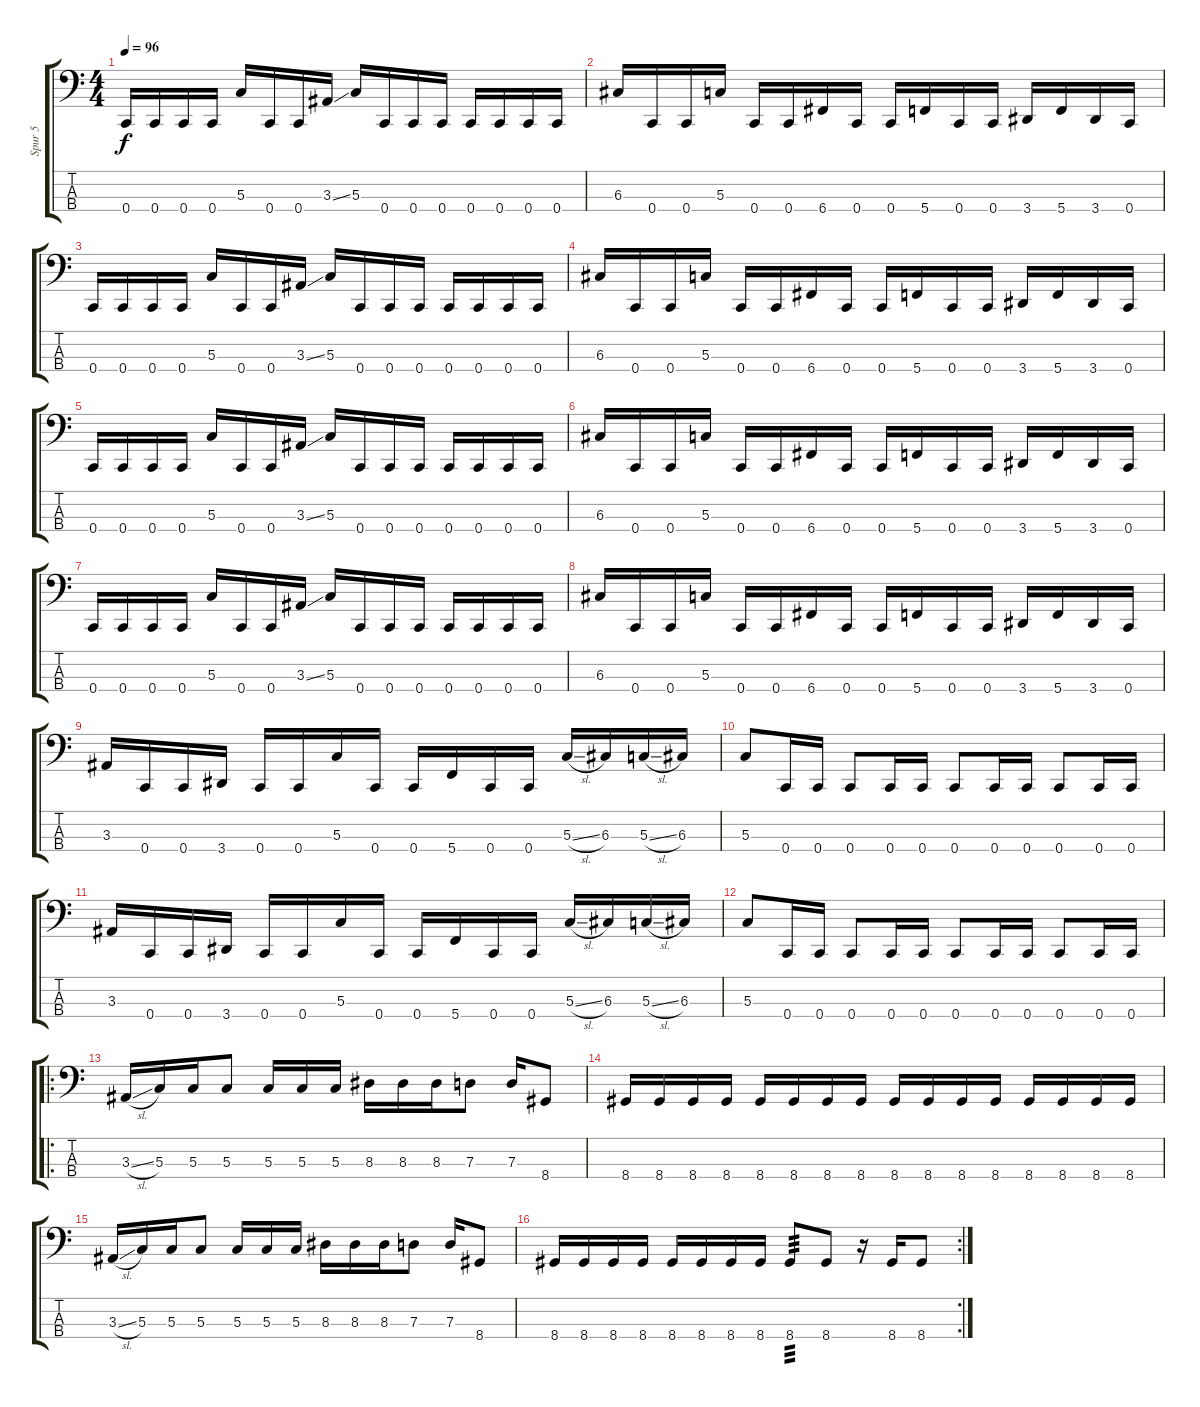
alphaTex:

\track ("Spur 5" "Spur 5") {instrument electricbasspick}
\staff {score tabs}
\tuning (F2 C2 G1 C1) {hide}
\ts (4 4)
\tempo 96
\clef f4
\ks c
0.4.16{dy f} 0.4.16 0.4.16 0.4.16 5.3.16 0.4.16 0.4.16 3.3{ss}.16 5.3.16 0.4.16 0.4.16 0.4.16 0.4.16 0.4.16 0.4.16 0.4.16 |
6.3.16 0.4.16 0.4.16 5.3.16 0.4.16 0.4.16 6.4.16 0.4.16 0.4.16 5.4.16 0.4.16 0.4.16 3.4.16 5.4.16 3.4.16 0.4.16 |
0.4.16 0.4.16 0.4.16 0.4.16 5.3.16 0.4.16 0.4.16 3.3{ss}.16 5.3.16 0.4.16 0.4.16 0.4.16 0.4.16 0.4.16 0.4.16 0.4.16 |
6.3.16 0.4.16 0.4.16 5.3.16 0.4.16 0.4.16 6.4.16 0.4.16 0.4.16 5.4.16 0.4.16 0.4.16 3.4.16 5.4.16 3.4.16 0.4.16 |
0.4.16 0.4.16 0.4.16 0.4.16 5.3.16 0.4.16 0.4.16 3.3{ss}.16 5.3.16 0.4.16 0.4.16 0.4.16 0.4.16 0.4.16 0.4.16 0.4.16 |
6.3.16 0.4.16 0.4.16 5.3.16 0.4.16 0.4.16 6.4.16 0.4.16 0.4.16 5.4.16 0.4.16 0.4.16 3.4.16 5.4.16 3.4.16 0.4.16 |
0.4.16 0.4.16 0.4.16 0.4.16 5.3.16 0.4.16 0.4.16 3.3{ss}.16 5.3.16 0.4.16 0.4.16 0.4.16 0.4.16 0.4.16 0.4.16 0.4.16 |
6.3.16 0.4.16 0.4.16 5.3.16 0.4.16 0.4.16 6.4.16 0.4.16 0.4.16 5.4.16 0.4.16 0.4.16 3.4.16 5.4.16 3.4.16 0.4.16 |
3.3.16 0.4.16 0.4.16 3.4.16 0.4.16 0.4.16 5.3.16 0.4.16 0.4.16 5.4.16 0.4.16 0.4.16 5.3{sl}.16 6.3.16 5.3{sl}.16 6.3.16 |
5.3.8 0.4.16 0.4.16 0.4.8 0.4.16 0.4.16 0.4.8 0.4.16 0.4.16 0.4.8 0.4.16 0.4.16 |
3.3.16 0.4.16 0.4.16 3.4.16 0.4.16 0.4.16 5.3.16 0.4.16 0.4.16 5.4.16 0.4.16 0.4.16 5.3{sl}.16 6.3.16 5.3{sl}.16 6.3.16 |
5.3.8 0.4.16 0.4.16 0.4.8 0.4.16 0.4.16 0.4.8 0.4.16 0.4.16 0.4.8 0.4.16 0.4.16 |
\ro
3.3{sl}.16 5.3.16 5.3.16 5.3.8 5.3.16 5.3.16 5.3.16 8.3.16 8.3.16 8.3.16 7.3.8 7.3.16 8.4.8 |
8.4.16 8.4.16 8.4.16 8.4.16 8.4.16 8.4.16 8.4.16 8.4.16 8.4.16 8.4.16 8.4.16 8.4.16 8.4.16 8.4.16 8.4.16 8.4.16 |
3.3{sl}.16 5.3.16 5.3.16 5.3.8 5.3.16 5.3.16 5.3.16 8.3.16 8.3.16 8.3.16 7.3.8 7.3.16 8.4.8 |
\rc 2
8.4.16 8.4.16 8.4.16 8.4.16 8.4.16 8.4.16 8.4.16 8.4.16 8.4.8{tp 3} 8.4.8 r.16 8.4.16 8.4.8
